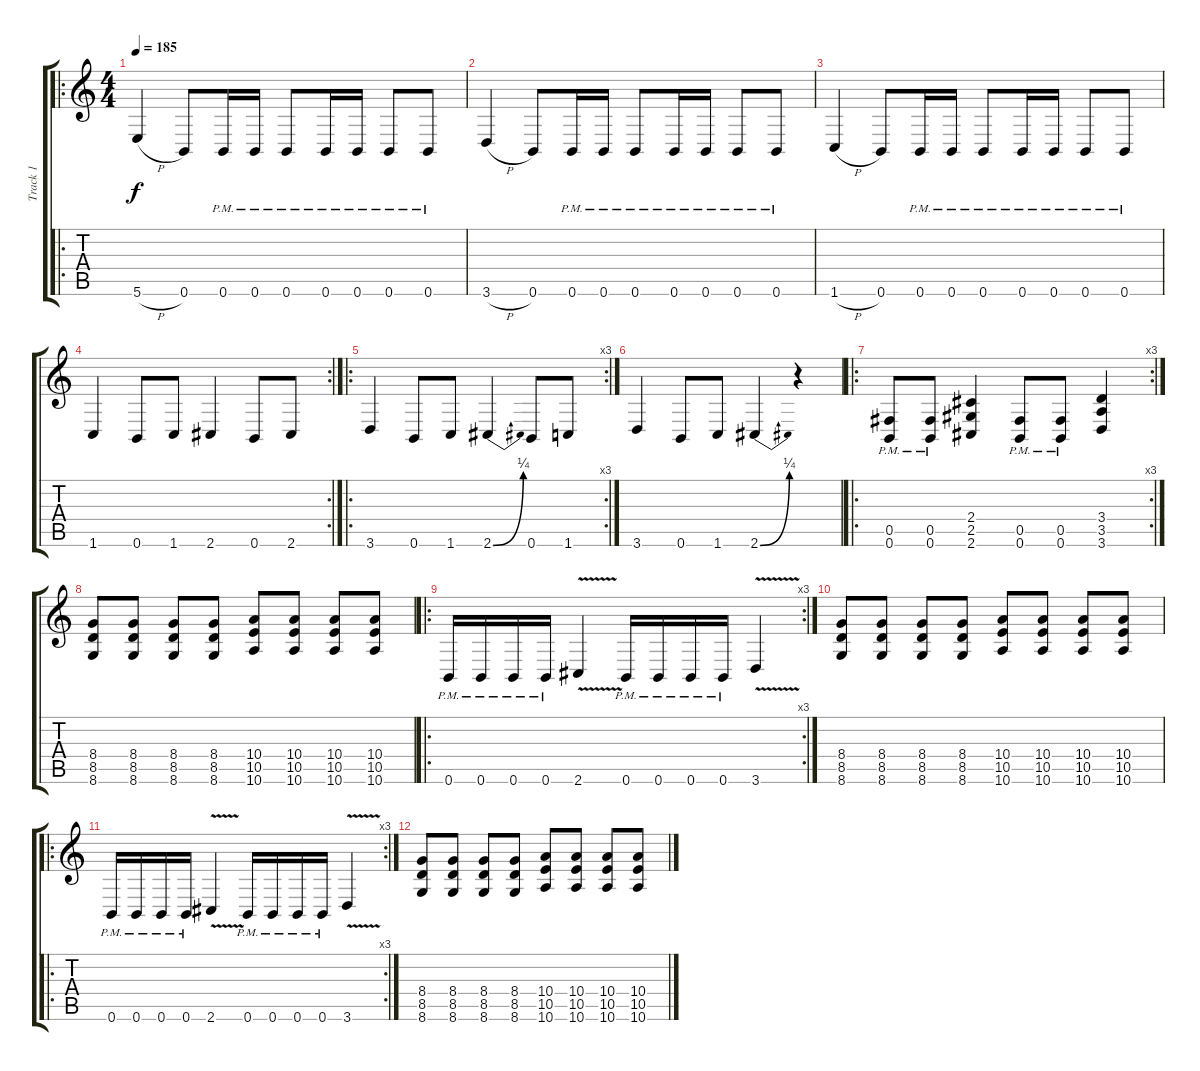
\track ("Track 1" "Track 1") {instrument distortionguitar}
\staff {score tabs}
\tuning (Db4 Ab3 E3 B2 Gb2 B1) {hide}
\ro
\ts (4 4)
\tempo 185
\clef g2
\ks c
5.6{h}.4{dy f} 0.6.8 0.6{pm}.16 0.6{pm}.16 0.6{pm}.8 0.6{pm}.16 0.6{pm}.16 0.6{pm}.8 0.6{pm}.8 |
3.6{h}.4 0.6.8 0.6{pm}.16 0.6{pm}.16 0.6{pm}.8 0.6{pm}.16 0.6{pm}.16 0.6{pm}.8 0.6{pm}.8 |
1.6{h}.4 0.6.8 0.6{pm}.16 0.6{pm}.16 0.6{pm}.8 0.6{pm}.16 0.6{pm}.16 0.6{pm}.8 0.6{pm}.8 |
\rc 2
1.6.4 0.6.8 1.6.8 2.6.4 0.6.8 2.6.8 |
\ro
\rc 3
3.6.4 0.6.8 1.6.8 2.6{be (bend 0 0 60 1)}.4 0.6.8 1.6.8 |
3.6.4 0.6.8 1.6.8 2.6{be (bend 0 0 60 1)}.4 r.4 |
\ro
\rc 3
(0.5{pm} 0.6{pm}).8 (0.5{pm} 0.6{pm}).8 (2.4 2.5 2.6).4 (0.5{pm} 0.6{pm}).8 (0.5{pm} 0.6{pm}).8 (3.4 3.5 3.6).4 |
(8.4 8.5 8.6).8 (8.4 8.5 8.6).8 (8.4 8.5 8.6).8 (8.4 8.5 8.6).8 (10.4 10.5 10.6).8 (10.4 10.5 10.6).8 (10.4 10.5 10.6).8 (10.4 10.5 10.6).8 |
\ro
\rc 3
0.6{pm}.16 0.6{pm}.16 0.6{pm}.16 0.6{pm}.16 2.6{v}.4 0.6{pm}.16 0.6{pm}.16 0.6{pm}.16 0.6{pm}.16 3.6{v}.4 |
(8.4 8.5 8.6).8 (8.4 8.5 8.6).8 (8.4 8.5 8.6).8 (8.4 8.5 8.6).8 (10.4 10.5 10.6).8 (10.4 10.5 10.6).8 (10.4 10.5 10.6).8 (10.4 10.5 10.6).8 |
\ro
\rc 3
0.6{pm}.16 0.6{pm}.16 0.6{pm}.16 0.6{pm}.16 2.6{v}.4 0.6{pm}.16 0.6{pm}.16 0.6{pm}.16 0.6{pm}.16 3.6{v}.4 |
(8.4 8.5 8.6).8 (8.4 8.5 8.6).8 (8.4 8.5 8.6).8 (8.4 8.5 8.6).8 (10.4 10.5 10.6).8 (10.4 10.5 10.6).8 (10.4 10.5 10.6).8 (10.4 10.5 10.6).8
